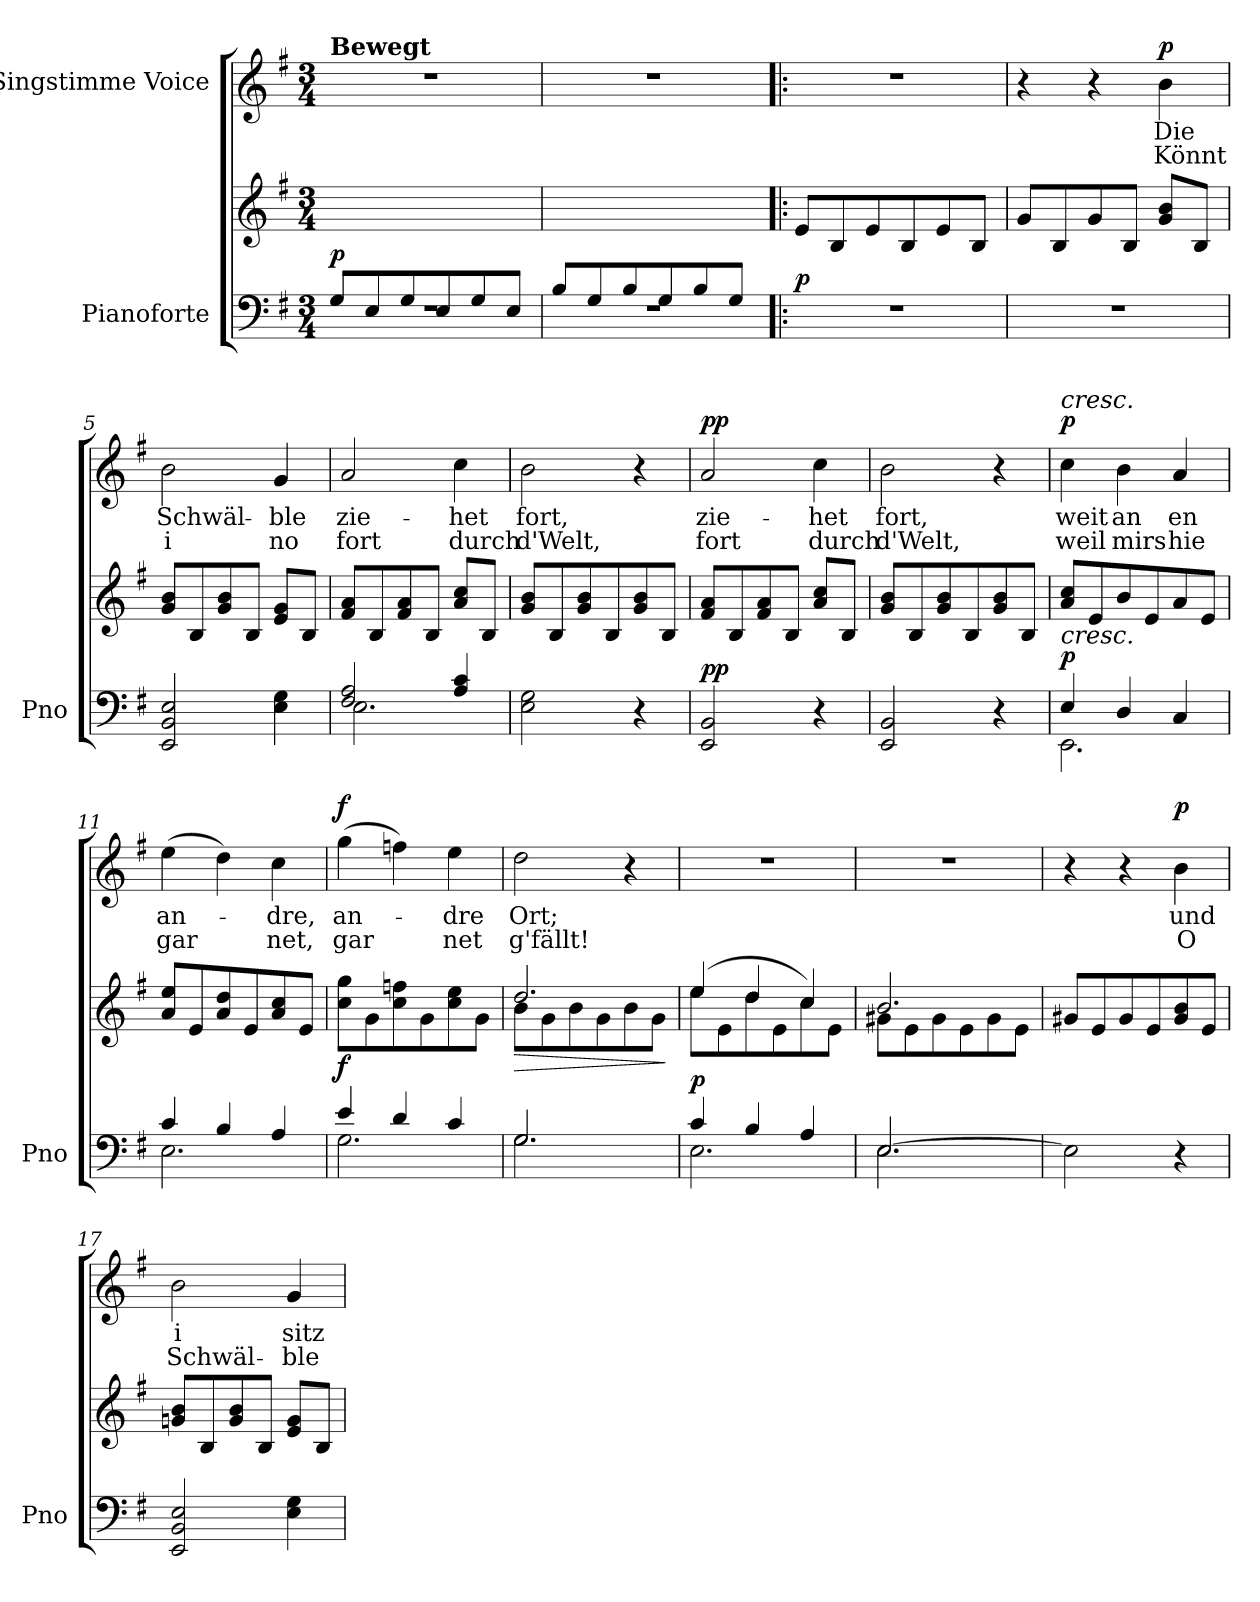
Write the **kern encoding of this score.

**kern	**kern	**dynam	**kern	**text	**text	**dynam
*part2	*part2	*part2	*part1	*part1	*part1	*part1
*staff3	*staff2	*staff2/3	*staff1	*staff1	*staff1	*staff1
*I"Pianoforte	*	*	*I"Singstimme Voice	*	*	*
*I'Pno	*	*	*	*	*	*
*clefF4	*clefG2	*	*clefG2	*	*	*
*k[f#]	*k[f#]	*	*k[f#]	*	*	*
*M3/4	*M3/4	*	*M3/4	*	*	*
=1	=1	=1	=1	=1	=1	=1
*^	*	*	*	*	*	*
!	!	!	!	!LO:TX:a:B:t=Bewegt	!	!	!
!	!	!	!LO:DY:a=2	!	!	!	!
8G/L	2.rF	2.ryy	p	2.r	.	.	.
8E/	.	.	.	.	.	.	.
8G/	.	.	.	.	.	.	.
8E/	.	.	.	.	.	.	.
8G/	.	.	.	.	.	.	.
8E/J	.	.	.	.	.	.	.
=2	=2	=2	=2	=2	=2	=2	=2
8B/L	2.rF	2.ryy	.	2.r	.	.	.
8G/	.	.	.	.	.	.	.
8B/	.	.	.	.	.	.	.
8G/	.	.	.	.	.	.	.
8B/	.	.	.	.	.	.	.
8G/J	.	.	.	.	.	.	.
*v	*v	*	*	*	*	*	*
=3!|:	=3!|:	=3!|:	=3!|:	=3!|:	=3!|:	=3!|:
!	!	!LO:DY:a=2	!	!	!	!
2.r	8e/L	p	2.r	.	.	.
.	8B/	.	.	.	.	.
.	8e/	.	.	.	.	.
.	8B/	.	.	.	.	.
.	8e/	.	.	.	.	.
.	8B/J	.	.	.	.	.
=4	=4	=4	=4	=4	=4	=4
2.r	8g/L	.	4r	.	.	.
.	8B/	.	.	.	.	.
.	8g/	.	4r	.	.	.
.	8B/J	.	.	.	.	.
!	!	!	!	!LO:LY:b	!LO:LY:b	!LO:DY:a
.	8g/ 8b/L	.	4b\	Die	Könnt	p
.	8B/J	.	.	.	.	.
=5	=5	=5	=5	=5	=5	=5
!	!	!	!	!LO:LY:b	!LO:LY:b	!
2EE/ 2BB/ 2E/	8g/ 8b/L	.	2b\	Schwäl-	i	.
.	8B/	.	.	.	.	.
.	8g/ 8b/	.	.	.	.	.
.	8B/J	.	.	.	.	.
!	!	!	!	!LO:LY:b	!LO:LY:b	!
4E\ 4G\	8e/ 8g/L	.	4g/	-ble	no	.
.	8B/J	.	.	.	.	.
=6	=6	=6	=6	=6	=6	=6
*^	*	*	*	*	*	*
!	!	!	!	!	!LO:LY:b	!LO:LY:b	!
2F#/ 2A/	2.E\	8f#/ 8a/L	.	2a/	zie-	fort	.
.	.	8B/	.	.	.	.	.
.	.	8f#/ 8a/	.	.	.	.	.
.	.	8B/J	.	.	.	.	.
!	!	!	!	!	!LO:LY:b	!LO:LY:b	!
4A/ 4c/	.	8a/ 8cc/L	.	4cc\	-het	durch	.
.	.	8B/J	.	.	.	.	.
*v	*v	*	*	*	*	*	*
!!LO:LB:g=z
=7	=7	=7	=7	=7	=7	=7
!	!	!	!	!LO:LY:b	!LO:LY:b	!
2E\ 2G\	8g/ 8b/L	.	2b\	fort,	d'Welt,	.
.	8B/	.	.	.	.	.
.	8g/ 8b/	.	.	.	.	.
.	8B/	.	.	.	.	.
4r	8g/ 8b/	.	4r	.	.	.
.	8B/J	.	.	.	.	.
=8	=8	=8	=8	=8	=8	=8
!	!	!LO:DY:a=2	!	!LO:LY:b	!LO:LY:b	!LO:DY:a
2EE/ 2BB/	8f#/ 8a/L	pp	2a/	zie-	fort	pp
.	8B/	.	.	.	.	.
.	8f#/ 8a/	.	.	.	.	.
.	8B/J	.	.	.	.	.
!	!	!	!	!LO:LY:b	!LO:LY:b	!
4r	8a/ 8cc/L	.	4cc\	-het	durch	.
.	8B/J	.	.	.	.	.
=9	=9	=9	=9	=9	=9	=9
!	!	!	!	!LO:LY:b	!LO:LY:b	!
2EE/ 2BB/	8g/ 8b/L	.	2b\	fort,	d'Welt,	.
.	8B/	.	.	.	.	.
.	8g/ 8b/	.	.	.	.	.
.	8B/	.	.	.	.	.
4r	8g/ 8b/	.	4r	.	.	.
.	8B/J	.	.	.	.	.
=10	=10	=10	=10	=10	=10	=10
*^	*	*	*	*	*	*
!	!	!	!	!LO:TX:a:i:t=cresc.	!	!	!
!LO:TX:a:i:t=cresc.	!	!	!	!	!	!	!
!	!	!	!LO:DY:a=2	!	!LO:LY:b	!LO:LY:b	!LO:DY:a
4E/	2.EE\	8a/ 8cc/L	p	4cc\	weit	weil	p
.	.	8e/	.	.	.	.	.
!	!	!	!	!	!LO:LY:b	!LO:LY:b	!
4D/	.	8b/	.	4b\	an	mirs	.
.	.	8e/	.	.	.	.	.
!	!	!	!	!	!LO:LY:b	!LO:LY:b	!
4C/	.	8a/	.	4a/	en	hie	.
.	.	8e/J	.	.	.	.	.
=11	=11	=11	=11	=11	=11	=11	=11
!	!	!	!	!	!LO:LY:b	!LO:LY:b	!
4c/	2.E\	8a/ 8ee/L	.	(>4ee\	an-	gar	.
.	.	8e/	.	.	.	.	.
4B/	.	8a/ 8dd/	.	4dd\)	.	.	.
.	.	8e/	.	.	.	.	.
!	!	!	!	!	!LO:LY:b	!LO:LY:b	!
4A/	.	8a/ 8cc/	.	4cc\	-dre,	net,	.
.	.	8e/J	.	.	.	.	.
=12	=12	=12	=12	=12	=12	=12	=12
!	!	!	!LO:DY:a=2	!	!LO:LY:b	!LO:LY:b	!LO:DY:a
4e/	2.G\	8cc\ 8gg\L	f	(>4gg\	an-	gar	f
.	.	8g\	.	.	.	.	.
4d/	.	8cc\ 8ffn\	.	4ffn\)	.	.	.
.	.	8g\	.	.	.	.	.
!	!	!	!	!	!LO:LY:b	!LO:LY:b	!
4c/	.	8cc\ 8ee\	.	4ee\	-dre	net	.
.	.	8g\J	.	.	.	.	.
=13	=13	=13	=13	=13	=13	=13	=13
!	!	!	!LO:HP:b	!	!LO:LY:b	!LO:LY:b	!
*	*	*^	*	*	*	*	*
2.G/	2.G\	2.dd/	8b\L	>	2dd\	Ort;	g'fällt!	.
.	.	.	8g\	.	.	.	.	.
.	.	.	8b\	.	.	.	.	.
.	.	.	8g\	.	.	.	.	.
.	.	.	8b\	.	4r	.	.	.
.	.	.	8g\J	.	.	.	.	.
*v	*v	*	*	*	*	*	*	*
*	*v	*v	*	*	*	*	*
.	.	]	.	.	.	.
!!LO:LB:g=z
=14	=14	=14	=14	=14	=14	=14
*^	*^	*	*	*	*	*
!	!	!	!	!LO:DY:a=2	!	!	!	!
4c/	2.E\	(>4ee/	8ee\L	p	2.r	.	.	.
.	.	.	8e\	.	.	.	.	.
4B/	.	4dd/	8dd\	.	.	.	.	.
.	.	.	8e\	.	.	.	.	.
4A/	.	4cc/)	8cc\	.	.	.	.	.
.	.	.	8e\J	.	.	.	.	.
=15	=15	=15	=15	=15	=15	=15	=15	=15
[2.E/	2.E\	2.b/	8g#X\L	.	2.r	.	.	.
.	.	.	8e\	.	.	.	.	.
.	.	.	8g#\	.	.	.	.	.
.	.	.	8e\	.	.	.	.	.
.	.	.	8g#\	.	.	.	.	.
.	.	.	8e\J	.	.	.	.	.
*v	*v	*	*	*	*	*	*	*
*	*v	*v	*	*	*	*	*
=16	=16	=16	=16	=16	=16	=16
2E\]	8g#X/L	.	4r	.	.	.
.	8e/	.	.	.	.	.
.	8g#/	.	4r	.	.	.
.	8e/	.	.	.	.	.
!	!	!	!	!LO:LY:b	!LO:LY:b	!LO:DY:a
4r	8g#/ 8b/	.	4b\	und	O	p
.	8e/J	.	.	.	.	.
=17	=17	=17	=17	=17	=17	=17
!	!	!	!	!LO:LY:b	!LO:LY:b	!
2EE/ 2BB/ 2E/	8gn/ 8b/L	.	2b\	i	Schwäl-	.
.	8B/	.	.	.	.	.
.	8g/ 8b/	.	.	.	.	.
.	8B/J	.	.	.	.	.
!	!	!	!	!LO:LY:b	!LO:LY:b	!
4E\ 4G\	8e/ 8g/L	.	4g/	sitz	-ble	.
.	8B/J	.	.	.	.	.
=	=	=	=	=	=	=
*-	*-	*-	*-	*-	*-	*-
